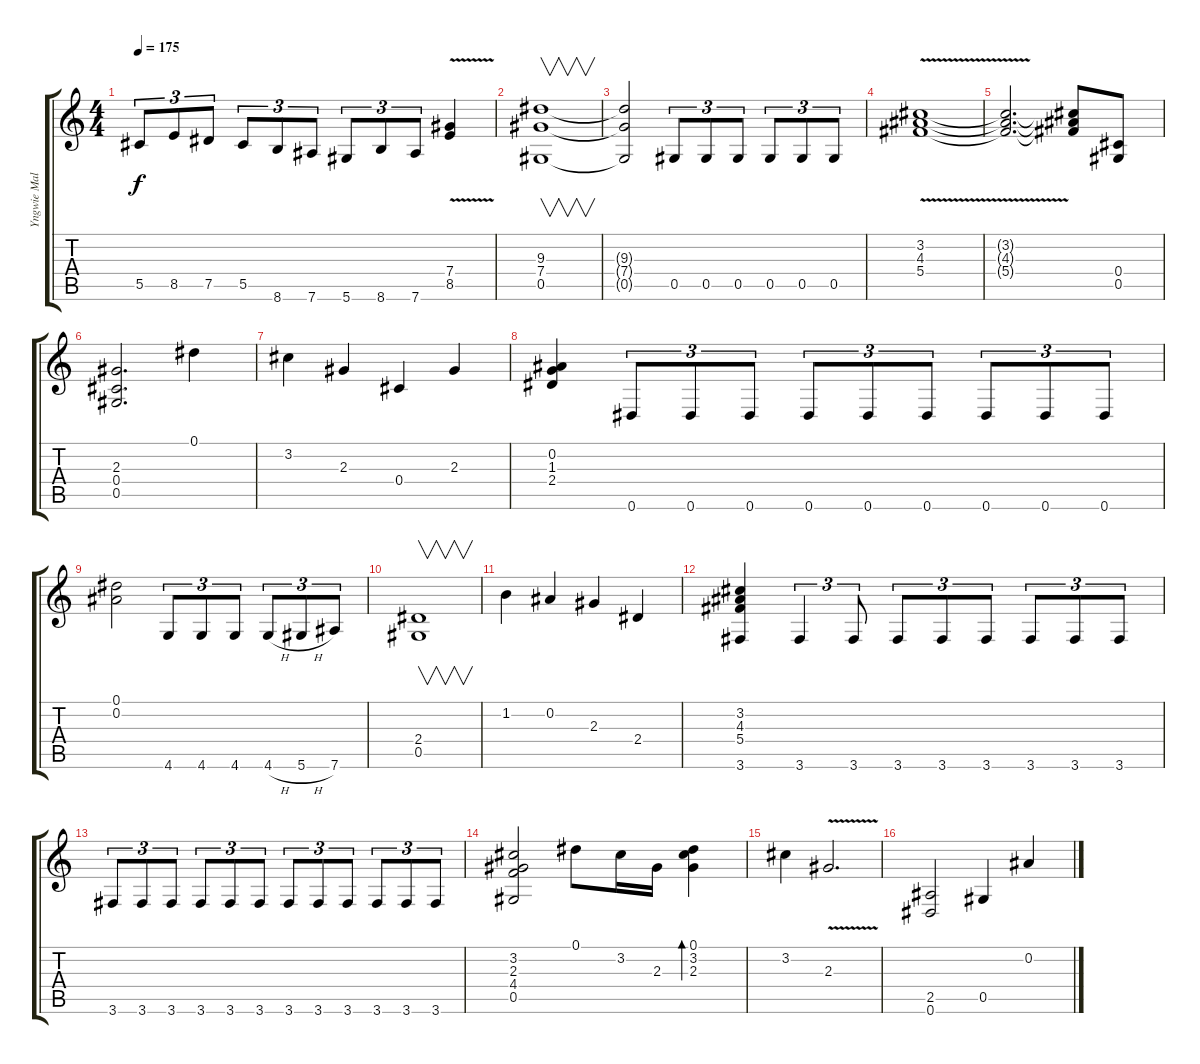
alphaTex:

\track ("Yngwie Malmsteen" "Yngwie Mal") {instrument overdrivenguitar}
\staff {score tabs}
\tuning (Eb4 Bb3 Gb3 Db3 Ab2 Eb2) {hide}
\ts (4 4)
\tempo 175
\clef g2
\ks c
5.5.8{tu (3 2) dy f} 8.5.8{tu (3 2)} 7.5.8{tu (3 2)} 5.5.8{tu (3 2)} 8.6.8{tu (3 2)} 7.6.8{tu (3 2)} 5.6.8{tu (3 2)} 8.6.8{tu (3 2)} 7.6.8{tu (3 2)} (7.4{v} 8.5{v}).4 |
(9.3 7.4 0.5).1{v} |
(9.3{t} 7.4{t} 0.5{t}).2 0.5.8{tu (3 2)} 0.5.8{tu (3 2)} 0.5.8{tu (3 2)} 0.5.8{tu (3 2)} 0.5.8{tu (3 2)} 0.5.8{tu (3 2)} |
(3.2{v} 4.3{v} 5.4{v}).1 |
(3.2{t} 4.3{t} 5.4{t}).2{d} (3.2{t} 4.3{t} 5.4{t}).8 (0.4 0.5).8 |
(2.3 0.4 0.5).2{d} 0.1.4 |
3.2.4 2.3.4 0.4.4 2.3.4 |
(0.2 1.3 2.4).4 0.6.8{tu (3 2)} 0.6.8{tu (3 2)} 0.6.8{tu (3 2)} 0.6.8{tu (3 2)} 0.6.8{tu (3 2)} 0.6.8{tu (3 2)} 0.6.8{tu (3 2)} 0.6.8{tu (3 2)} 0.6.8{tu (3 2)} |
(0.1 0.2).2 4.6.8{tu (3 2)} 4.6.8{tu (3 2)} 4.6.8{tu (3 2)} 4.6{h}.8{tu (3 2)} 5.6{h}.8{tu (3 2)} 7.6.8{tu (3 2)} |
(2.4 0.5).1{v} |
1.2.4 0.2.4 2.3.4 2.4.4 |
(3.2 4.3 5.4 3.6).4 3.6.4{tu (3 2)} 3.6.8{tu (3 2)} 3.6.8{tu (3 2)} 3.6.8{tu (3 2)} 3.6.8{tu (3 2)} 3.6.8{tu (3 2)} 3.6.8{tu (3 2)} 3.6.8{tu (3 2)} |
3.6.8{tu (3 2)} 3.6.8{tu (3 2)} 3.6.8{tu (3 2)} 3.6.8{tu (3 2)} 3.6.8{tu (3 2)} 3.6.8{tu (3 2)} 3.6.8{tu (3 2)} 3.6.8{tu (3 2)} 3.6.8{tu (3 2)} 3.6.8{tu (3 2)} 3.6.8{tu (3 2)} 3.6.8{tu (3 2)} |
(3.2 2.3 4.4 0.5).2 0.1.8 3.2.16 2.3.16 (0.1 3.2 2.3).4{bd 240} |
3.2.4 2.3{v}.2{d} |
(2.5 0.6).2 0.5.4 0.2.4
